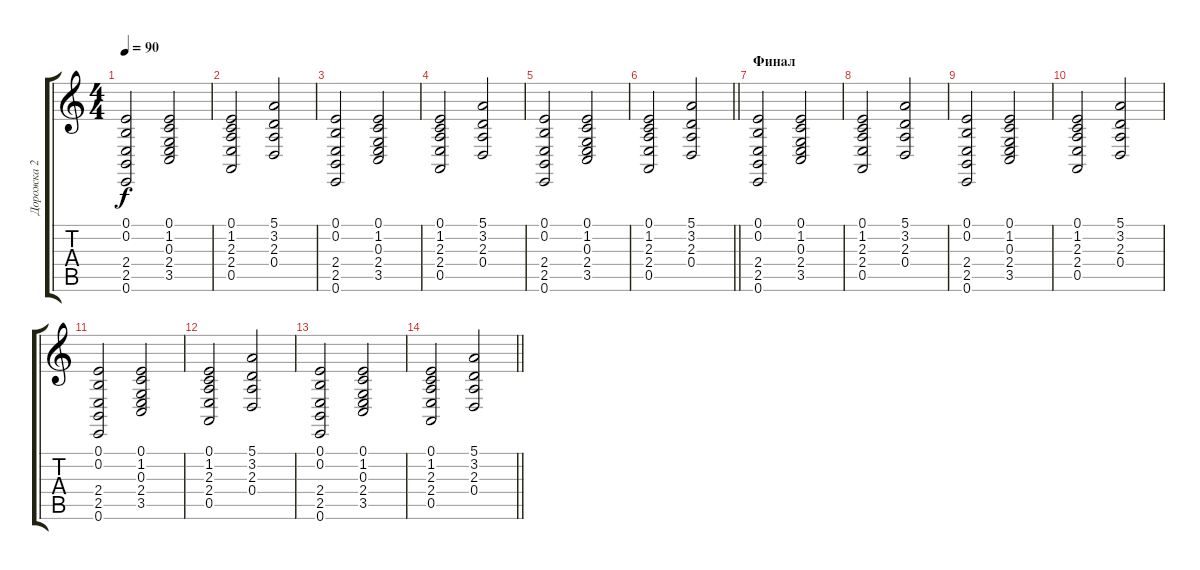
\track ("Дорожка 2" "Дорожка 2") {instrument stringensemble1}
\staff {score tabs}
\tuning (E4 B3 G3 D3 A2 E2) {hide}
\ts (4 4)
\tempo 90
\clef g2
\ks c
(0.1 0.2 2.4 2.5 0.6).2{dy f} (0.1 1.2 0.3 2.4 3.5).2 |
(0.1 1.2 2.3 2.4 0.5).2 (5.1 3.2 2.3 0.4).2 |
(0.1 0.2 2.4 2.5 0.6).2 (0.1 1.2 0.3 2.4 3.5).2 |
(0.1 1.2 2.3 2.4 0.5).2 (5.1 3.2 2.3 0.4).2 |
(0.1 0.2 2.4 2.5 0.6).2 (0.1 1.2 0.3 2.4 3.5).2 |
\barLineRight lightlight
(0.1 1.2 2.3 2.4 0.5).2 (5.1 3.2 2.3 0.4).2 |
\section ("" "Финал")
(0.1 0.2 2.4 2.5 0.6).2 (0.1 1.2 0.3 2.4 3.5).2 |
(0.1 1.2 2.3 2.4 0.5).2 (5.1 3.2 2.3 0.4).2 |
(0.1 0.2 2.4 2.5 0.6).2 (0.1 1.2 0.3 2.4 3.5).2 |
(0.1 1.2 2.3 2.4 0.5).2 (5.1 3.2 2.3 0.4).2 |
(0.1 0.2 2.4 2.5 0.6).2 (0.1 1.2 0.3 2.4 3.5).2 |
(0.1 1.2 2.3 2.4 0.5).2 (5.1 3.2 2.3 0.4).2 |
(0.1 0.2 2.4 2.5 0.6).2 (0.1 1.2 0.3 2.4 3.5).2 |
\barLineRight lightlight
(0.1 1.2 2.3 2.4 0.5).2 (5.1 3.2 2.3 0.4).2
